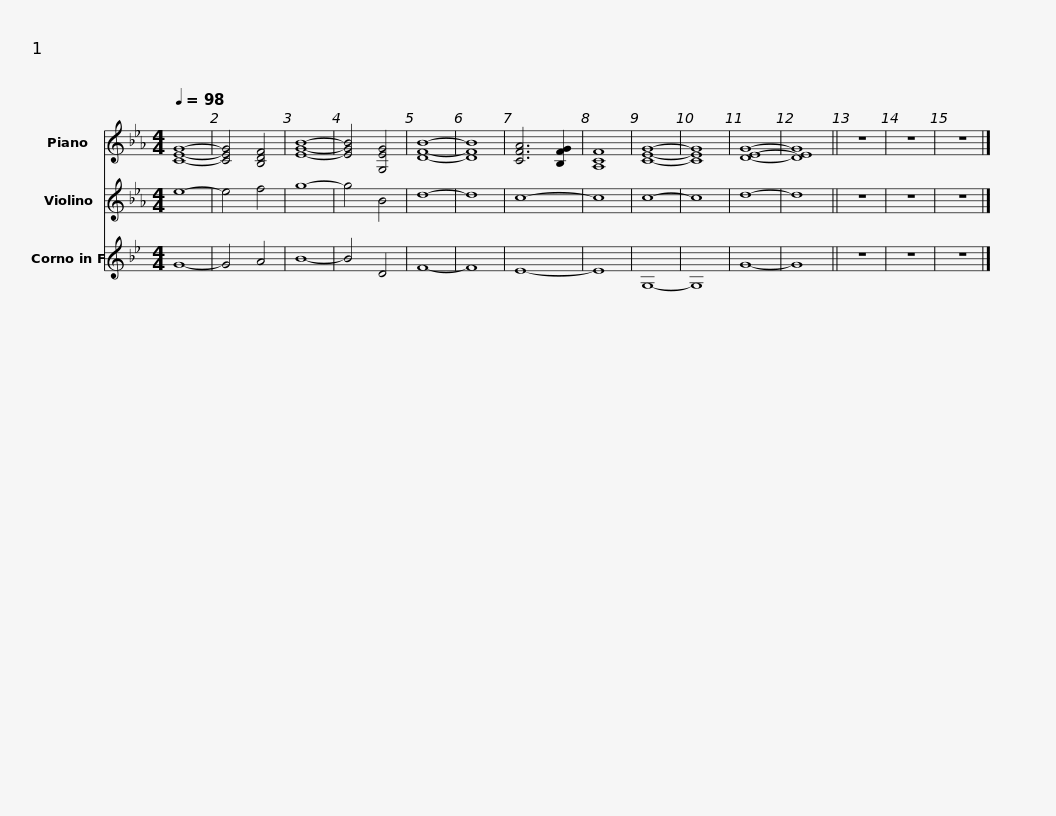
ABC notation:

X:1
%%score 1 2 3
L:1/8
Q:1/4=98
M:4/4
I:linebreak $
K:Eb
V:1 treble
V:2 treble
V:3 treble transpose=-7
V:1
 [CEG]8- | [CEG]4 [B,DF]4 | [EGB]8- | [EGB]4 [G,EG]4 | [DFB]8- | %5
 [DFB]8 |$ [CFA]6 [B,FG]2 | [A,CF]8 | [CEG]8- | [CEG]8 | %10
 [DEG]8- | [DEG]8 ||$ z8 | z8 | z8 |] %15
V:2
 e8- | e4 f4 | g8- | g4 B4 | d8- | %5
 d8 |$ c8- | c8 | c8- | c8 | %10
 d8- | d8 ||$ z8 | z8 | z8 |] %15
V:3
[K:Bb] G8- | G4 A4 | B8- | B4 D4 | F8- | %5
 F8 |$ E8- | E8 | G,8- | G,8 | %10
 G8- | G8 ||$ z8 | z8 | z8 |] %15
